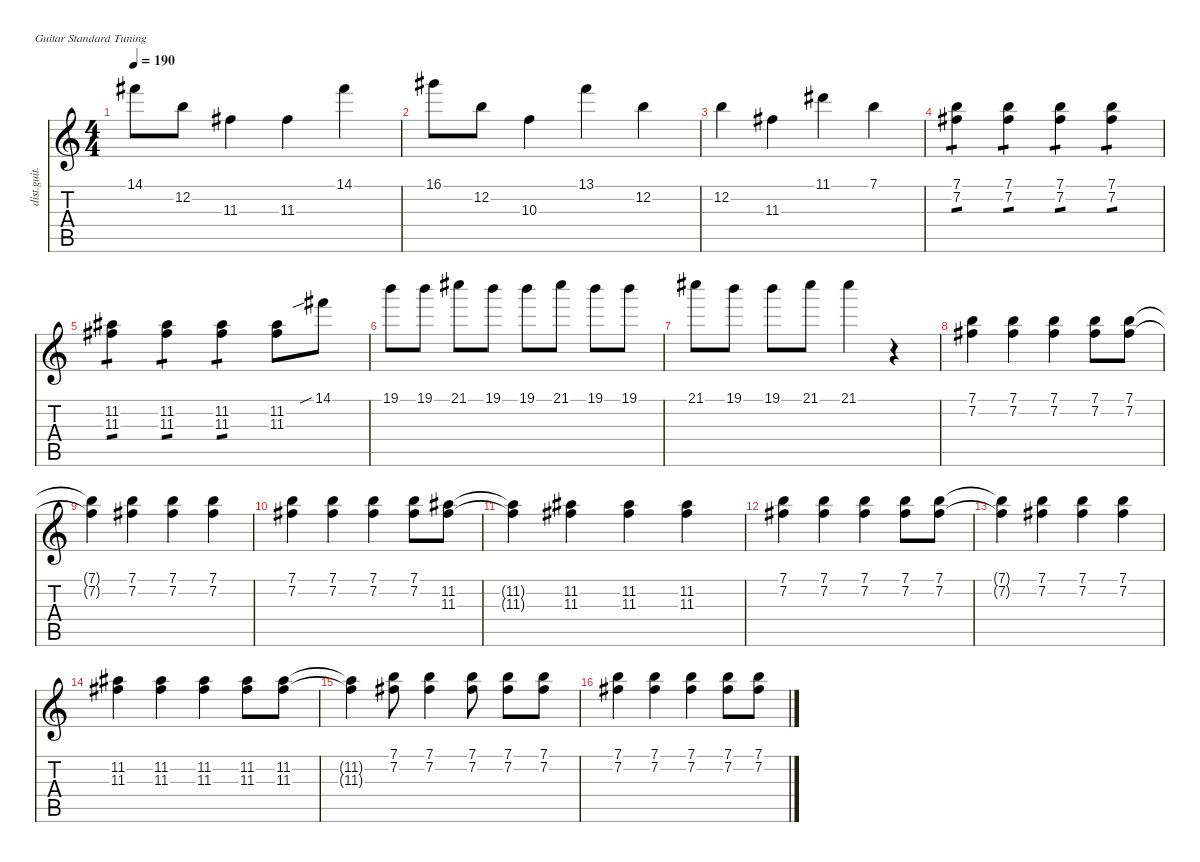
\defaultSystemsLayout 4
\hideDynamics
\bracketExtendMode nobrackets
\track ("Right Guitar" "dist.guit.") {instrument distortionguitar}
\staff {score tabs}
\tuning (E4 B3 G3 D3 A2 E2)
\ts (4 4)
\tempo 190
\clef g2
\ks c
14.1{acc #}.8{dy mf} 12.2.8 11.3{acc #}.4 11.3{acc #}.4 14.1{acc #}.4 |
16.1{acc #}.8 12.2.8 10.3.4 13.1.4 12.2.4 |
12.2.4 11.3{acc #}.4 11.1{acc #}.4 7.1.4 |
(7.1 7.2{acc #}).4{tp 1} (7.1 7.2{acc #}).4{tp 1} (7.1 7.2{acc #}).4{tp 1} (7.1 7.2{acc #}).4{tp 1} |
(11.2{acc #} 11.3{acc #}).4{tp 1} (11.2{acc #} 11.3{acc #}).4{tp 1} (11.2{acc #} 11.3{acc #}).4{tp 1} (11.2{acc #} 11.3{acc #}).8 14.1{sib acc #}.8 |
19.1.8 19.1.8 21.1{acc #}.8 19.1.8 19.1.8 21.1{acc #}.8 19.1.8 19.1.8 |
21.1{acc #}.8 19.1.8 19.1.8 21.1{acc #}.8 21.1{acc #}.4 r.4 |
(7.1 7.2{acc #}).4{dy p} (7.1 7.2{acc #}).4 (7.1 7.2{acc #}).4 (7.1 7.2{acc #}).8 (7.1 7.2{acc #}).8 |
(7.1{t} 7.2{t acc #}).4 (7.1 7.2{acc #}).4 (7.1 7.2{acc #}).4 (7.1 7.2{acc #}).4 |
(7.1 7.2{acc #}).4 (7.1 7.2{acc #}).4 (7.1 7.2{acc #}).4 (7.1 7.2{acc #}).8 (11.2{acc #} 11.3{acc #}).8 |
(11.2{t acc #} 11.3{t acc #}).4 (11.2{acc #} 11.3{acc #}).4 (11.2{acc #} 11.3{acc #}).4 (11.2{acc #} 11.3{acc #}).4 |
(7.1 7.2{acc #}).4 (7.1 7.2{acc #}).4 (7.1 7.2{acc #}).4 (7.1 7.2{acc #}).8 (7.1 7.2{acc #}).8 |
(7.1{t} 7.2{t acc #}).4 (7.1 7.2{acc #}).4 (7.1 7.2{acc #}).4 (7.1 7.2{acc #}).4 |
(11.2{acc #} 11.3{acc #}).4 (11.2{acc #} 11.3{acc #}).4 (11.2{acc #} 11.3{acc #}).4 (11.2{acc #} 11.3{acc #}).8 (11.2{acc #} 11.3{acc #}).8 |
(11.2{t acc #} 11.3{t acc #}).4 (7.1 7.2{acc #}).8 (7.1 7.2{acc #}).4 (7.1 7.2{acc #}).8 (7.1 7.2{acc #}).8 (7.1 7.2{acc #}).8 |
(7.1 7.2{acc #}).4 (7.1 7.2{acc #}).4 (7.1 7.2{acc #}).4 (7.1 7.2{acc #}).8 (7.1 7.2{acc #}).8
